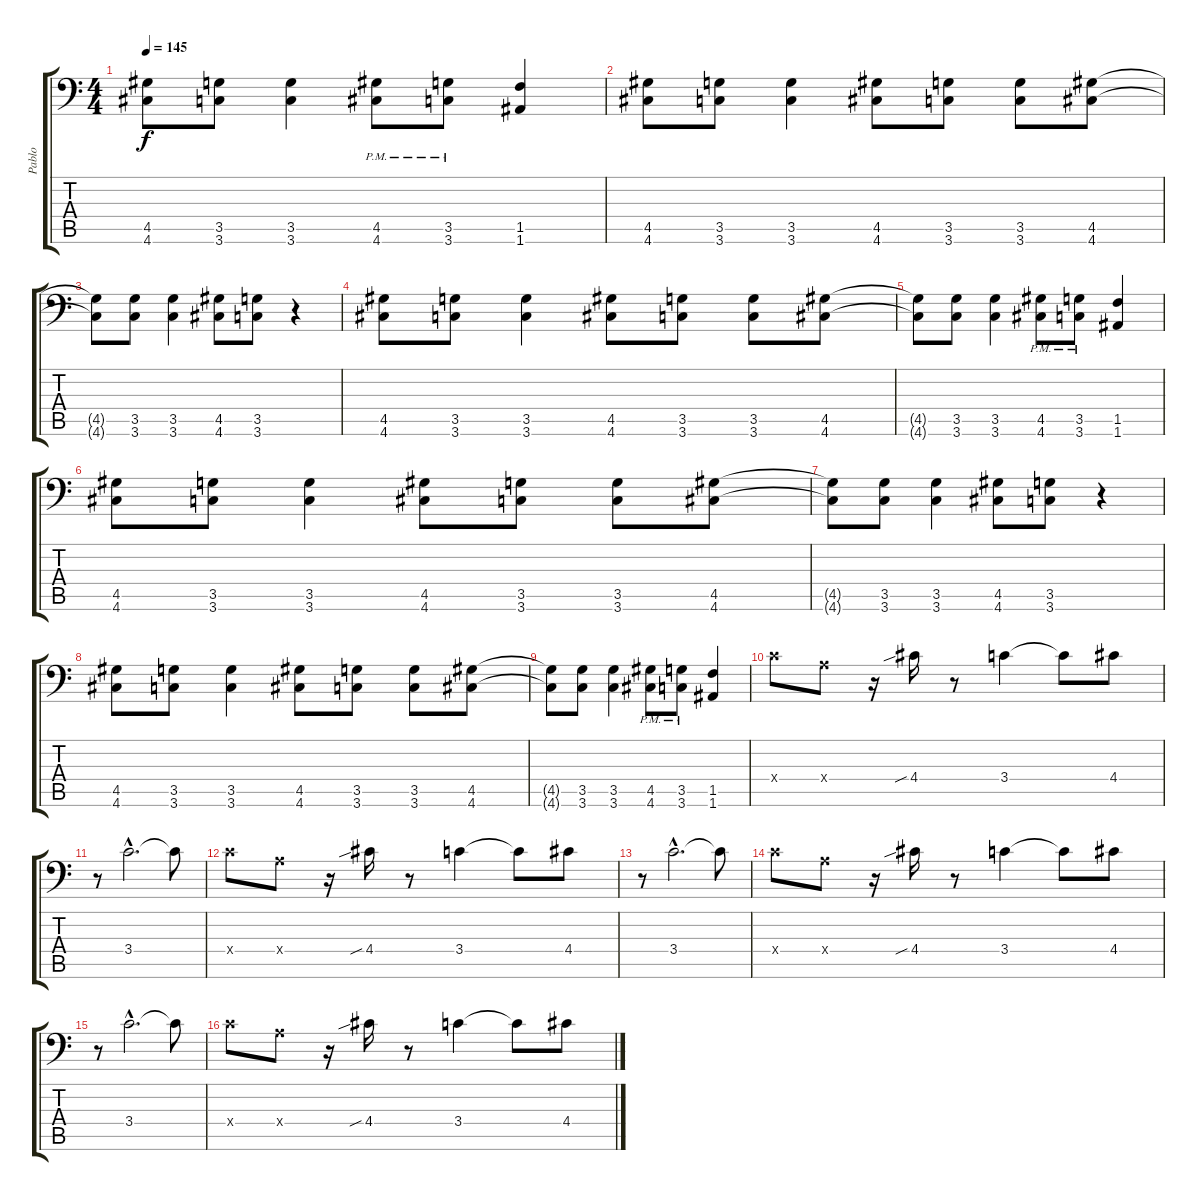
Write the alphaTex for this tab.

\track ("Pablo" "Pablo") {instrument distortionguitar}
\staff {score tabs}
\tuning (B3 Gb3 D3 A2 E2 A1) {hide}
\ts (4 4)
\tempo 145
\clef f4
\ks c
(4.5{t} 4.6{t}).8{dy f} (3.5 3.6).8 (3.5 3.6).4 (4.5{pm} 4.6{pm}).8 (3.5{pm} 3.6{pm}).8 (1.5 1.6).4 |
(4.5 4.6).8 (3.5 3.6).8 (3.5 3.6).4 (4.5 4.6).8 (3.5 3.6).8 (3.5 3.6).8 (4.5 4.6).8 |
(4.5{t} 4.6{t}).8 (3.5 3.6).8 (3.5 3.6).4 (4.5 4.6).8 (3.5 3.6).8 r.4 |
(4.5 4.6).8 (3.5 3.6).8 (3.5 3.6).4 (4.5 4.6).8 (3.5 3.6).8 (3.5 3.6).8 (4.5 4.6).8 |
(4.5{t} 4.6{t}).8 (3.5 3.6).8 (3.5 3.6).4 (4.5{pm} 4.6{pm}).8 (3.5{pm} 3.6{pm}).8 (1.5 1.6).4 |
(4.5 4.6).8 (3.5 3.6).8 (3.5 3.6).4 (4.5 4.6).8 (3.5 3.6).8 (3.5 3.6).8 (4.5 4.6).8 |
(4.5{t} 4.6{t}).8 (3.5 3.6).8 (3.5 3.6).4 (4.5 4.6).8 (3.5 3.6).8 r.4 |
(4.5 4.6).8 (3.5 3.6).8 (3.5 3.6).4 (4.5 4.6).8 (3.5 3.6).8 (3.5 3.6).8 (4.5 4.6).8 |
(4.5{t} 4.6{t}).8 (3.5 3.6).8 (3.5 3.6).4 (4.5{pm} 4.6{pm}).8 (3.5{pm} 3.6{pm}).8 (1.5 1.6).4 |
3.4{x}.8 0.4{x}.8 r.16 4.4{sib}.16 r.8 3.4.4 3.4{t}.8 4.4.8 |
r.8 3.4{hac}.2{d} 3.4{t}.8 |
3.4{x}.8 0.4{x}.8 r.16 4.4{sib}.16 r.8 3.4.4 3.4{t}.8 4.4.8 |
r.8 3.4{hac}.2{d} 3.4{t}.8 |
3.4{x}.8 0.4{x}.8 r.16 4.4{sib}.16 r.8 3.4.4 3.4{t}.8 4.4.8 |
r.8 3.4{hac}.2{d} 3.4{t}.8 |
3.4{x}.8 0.4{x}.8 r.16 4.4{sib}.16 r.8 3.4.4 3.4{t}.8 4.4.8
